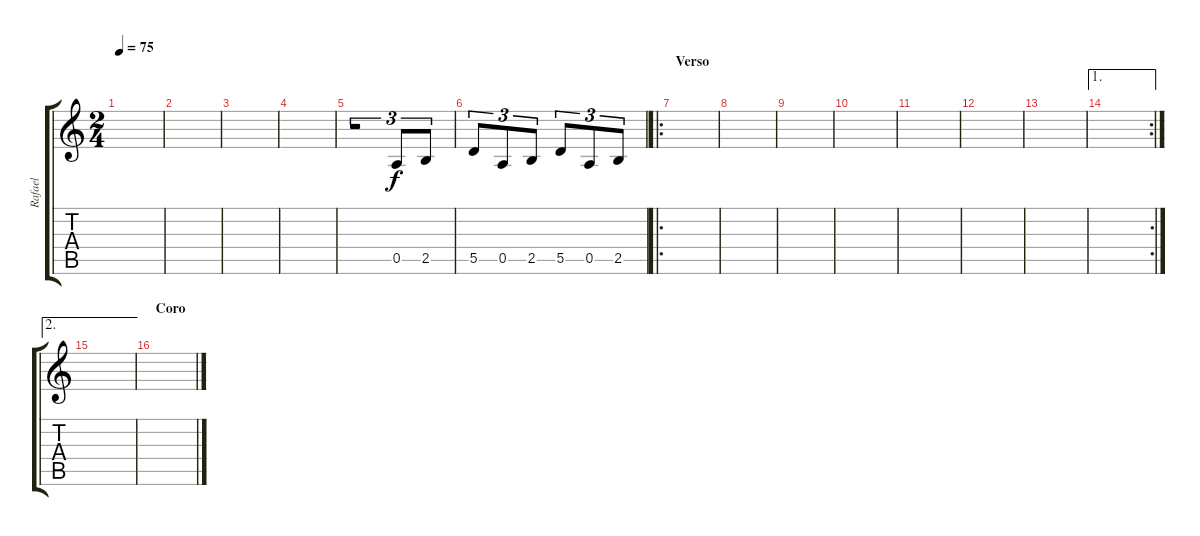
\track ("Rafael" "Rafael") {instrument electricguitarmuted}
\staff {score tabs}
\tuning (E4 B3 G3 D3 A2 E2) {hide}
\ts (2 4)
\tempo 75
\clef g2
\ks c
|
|
|
|
r.2{tu (3 2)} 0.5.8{tu (3 2)} 2.5.8{tu (3 2)} |
5.5.8{tu (3 2)} 0.5.8{tu (3 2)} 2.5.8{tu (3 2)} 5.5.8{tu (3 2)} 0.5.8{tu (3 2)} 2.5.8{tu (3 2)} |
\ro
\section ("" "Verso")
|
|
|
|
|
|
|
\ae 1
\rc 2
|
\ae 2
|
\section ("" "Coro")
